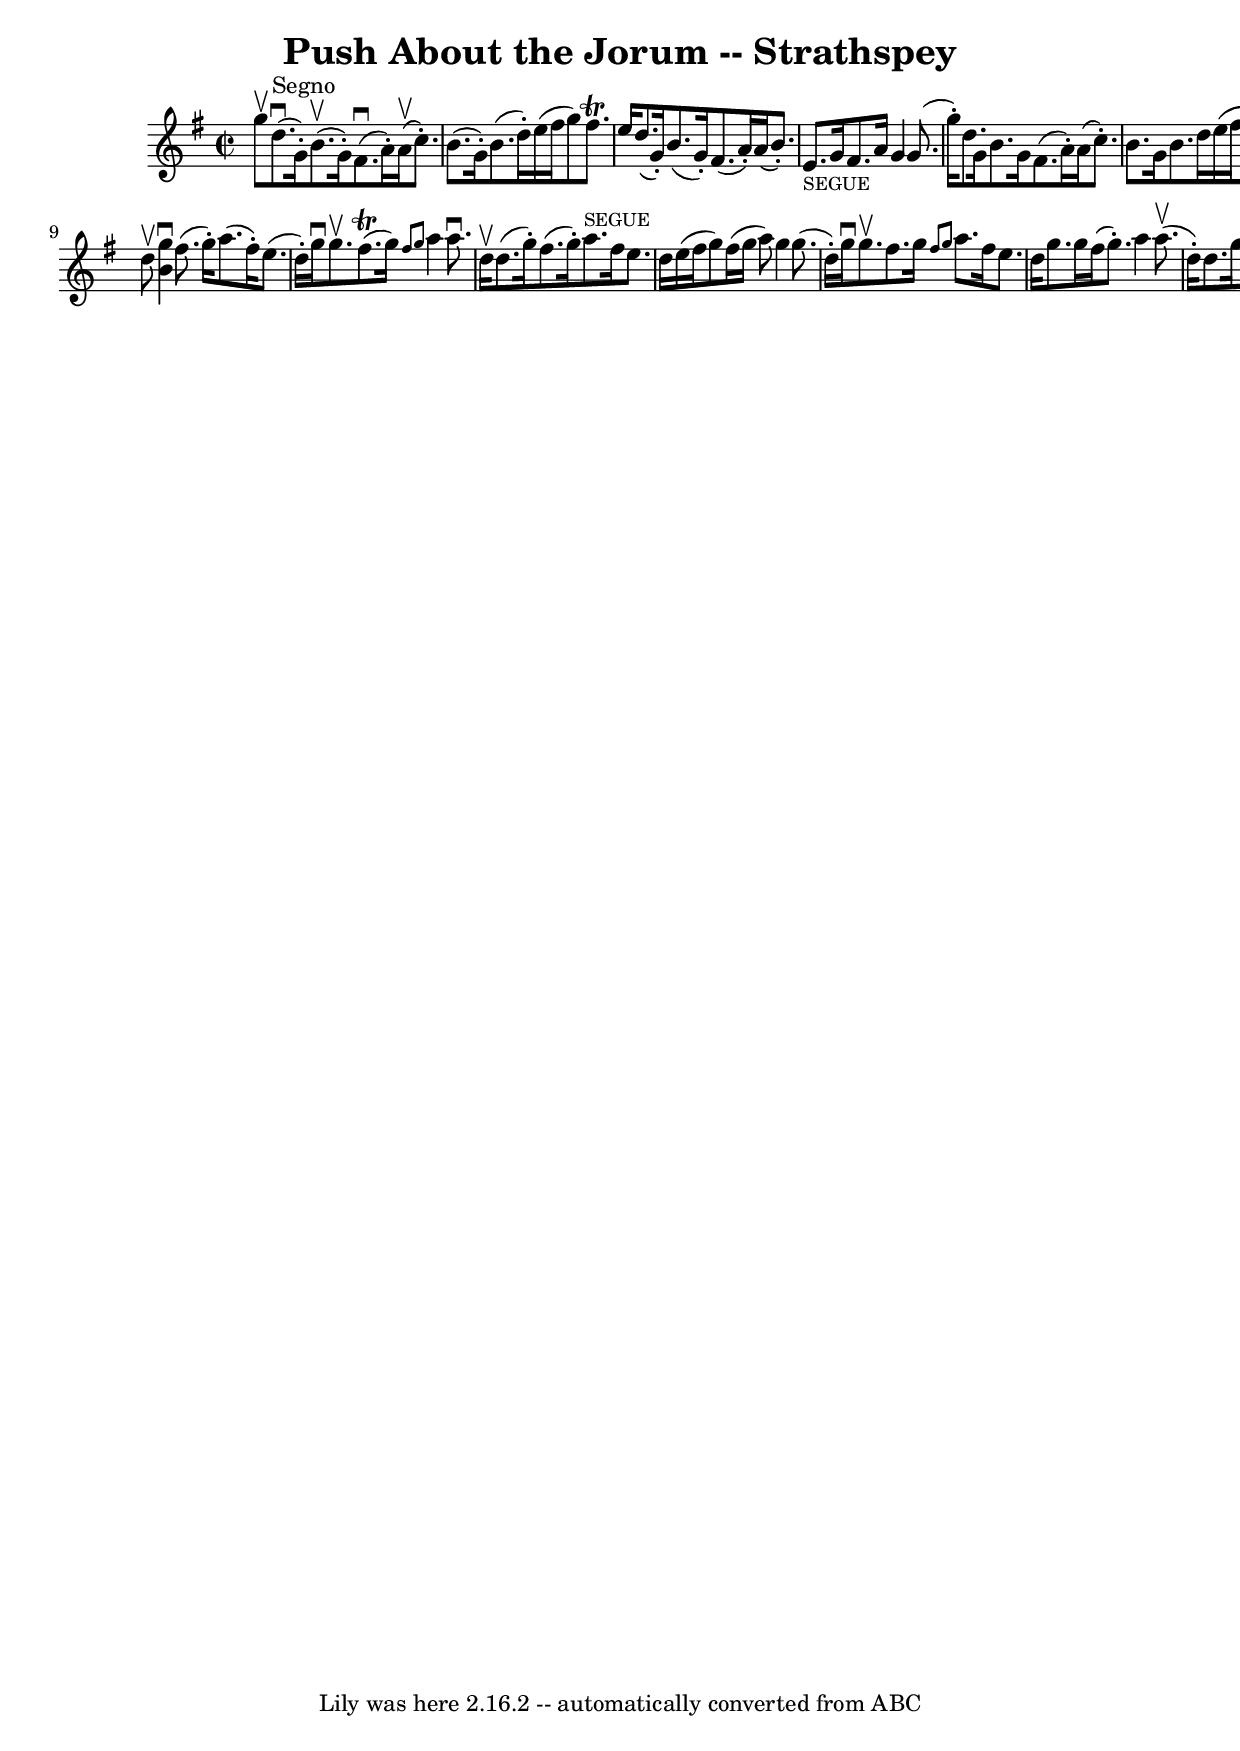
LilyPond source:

\version "2.7.40"
\include "Mammoth.ily"
\header {
	book = "Ryan's Mammoth Collection"
	crossRefNumber = "1"
	footnotes = "\\\\161 958"
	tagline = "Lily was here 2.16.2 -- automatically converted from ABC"
	title = "Push About the Jorum -- Strathspey"
}
voicedefault =  {
\set Score.defaultBarType = "empty"

\override Staff.TimeSignature #'style = #'C
 \time 2/2 \key g \major g''8^\upbow   |
 d''8.^"Segno"^\downbow(
 g'16 -.) b'8.^\upbow(g'16 -.) fis'8.^\downbow(a'16 -.)   
a'16^\upbow(c''8. -.)   |
 b'8. (g'16 -.) b'8. (d''16 
-.) e''16 (fis''16 g''8) fis''8.^\trill e''16    |
     
d''8. (g'16 -.) b'8. (g'16 -.) fis'8. (a'16 -.) a'16 (
b'8. -.)   |
 e'8._\segue g'16 fis'8. a'16 g'4 g'8. 
(g''16 -.)   |
 d''8. g'16 b'8. g'16 fis'8. (a'16 
-.) a'16 (c''8. -.)   |
 b'8. g'16 b'8. d''16    
e''16 (fis''16 g''8) fis''8. (^\trill e''16)   |
     
d''8. g'16 b'8. g'16 fis'8. (a'16 -.) a'16 (b'8. -.)   
|
 e'8. g'16 fis'8. a'16 g'4 g'8    \bar "|." d''8 
^\upbow |
     << b'4^\downbow g''4   >> fis''8. (g''16 -.)   
a''8. (fis''16 -.) e''8. (d''16 -.)   |
 g''16^\downbow   
g''8.^\upbow fis''8. (^\trill g''16) \grace { fis''8 g''8  }   
a''4 a''8.^\downbow d''16^\upbow   |
 d''8. (g''16 -.)   
fis''8. (g''16 -.) a''8.^\segue fis''16 e''8. d''16    
|
 e''16 (fis''16 g''8) fis''16 (g''16 a''8) g''4 
 g''8. (d''16 -.)   |
 g''16^\downbow g''8.^\upbow   
fis''8. g''16  \grace { fis''8 g''8  } a''8. fis''16 e''8.    
d''16    |
 g''8. g''16 fis''16 (g''8. -.) a''4 a''8. 
^\upbow(d''16 -.)   |
 d''8. g''16 fis''8. g''16    
a''8. fis''16 e''8. d''16    |
 e''8. (g''16 -.)   
fis''8. (a''16 -.) g''8. (b''16 -.) e''8. (g''16 -.)   
}

\score{
    <<

	\context Staff="default"
	{
	    \voicedefault 
	}

    >>
	\layout {
	}
	\midi {}
}
